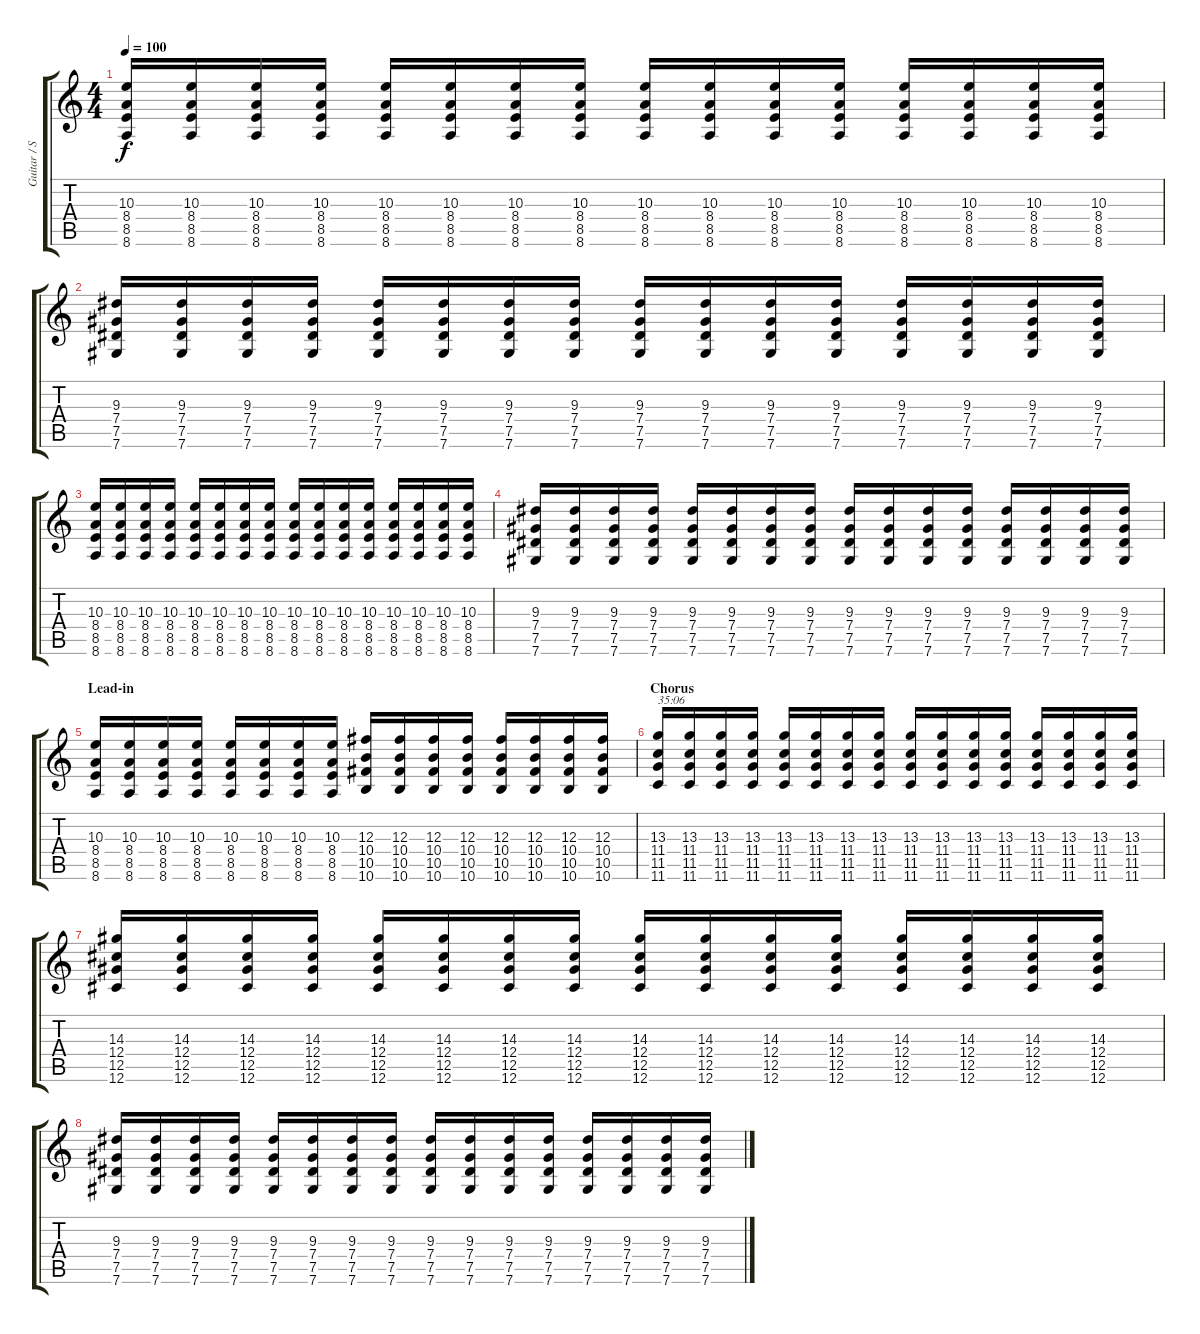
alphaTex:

\track ("Guitar / Stef Carpenter" "Guitar / S") {instrument distortionguitar}
\staff {score tabs}
\tuning (Eb4 Bb3 Gb3 Db3 Ab2 Db2) {hide}
\ts (4 4)
\tempo 100
\clef g2
\ks c
(10.3 8.4 8.5 8.6).16{dy f} (10.3 8.4 8.5 8.6).16 (10.3 8.4 8.5 8.6).16 (10.3 8.4 8.5 8.6).16 (10.3 8.4 8.5 8.6).16 (10.3 8.4 8.5 8.6).16 (10.3 8.4 8.5 8.6).16 (10.3 8.4 8.5 8.6).16 (10.3 8.4 8.5 8.6).16 (10.3 8.4 8.5 8.6).16 (10.3 8.4 8.5 8.6).16 (10.3 8.4 8.5 8.6).16 (10.3 8.4 8.5 8.6).16 (10.3 8.4 8.5 8.6).16 (10.3 8.4 8.5 8.6).16 (10.3 8.4 8.5 8.6).16 |
(9.3 7.4 7.5 7.6).16 (9.3 7.4 7.5 7.6).16 (9.3 7.4 7.5 7.6).16 (9.3 7.4 7.5 7.6).16 (9.3 7.4 7.5 7.6).16 (9.3 7.4 7.5 7.6).16 (9.3 7.4 7.5 7.6).16 (9.3 7.4 7.5 7.6).16 (9.3 7.4 7.5 7.6).16 (9.3 7.4 7.5 7.6).16 (9.3 7.4 7.5 7.6).16 (9.3 7.4 7.5 7.6).16 (9.3 7.4 7.5 7.6).16 (9.3 7.4 7.5 7.6).16 (9.3 7.4 7.5 7.6).16 (9.3 7.4 7.5 7.6).16 |
(10.3 8.4 8.5 8.6).16 (10.3 8.4 8.5 8.6).16 (10.3 8.4 8.5 8.6).16 (10.3 8.4 8.5 8.6).16 (10.3 8.4 8.5 8.6).16 (10.3 8.4 8.5 8.6).16 (10.3 8.4 8.5 8.6).16 (10.3 8.4 8.5 8.6).16 (10.3 8.4 8.5 8.6).16 (10.3 8.4 8.5 8.6).16 (10.3 8.4 8.5 8.6).16 (10.3 8.4 8.5 8.6).16 (10.3 8.4 8.5 8.6).16 (10.3 8.4 8.5 8.6).16 (10.3 8.4 8.5 8.6).16 (10.3 8.4 8.5 8.6).16 |
(9.3 7.4 7.5 7.6).16 (9.3 7.4 7.5 7.6).16 (9.3 7.4 7.5 7.6).16 (9.3 7.4 7.5 7.6).16 (9.3 7.4 7.5 7.6).16 (9.3 7.4 7.5 7.6).16 (9.3 7.4 7.5 7.6).16 (9.3 7.4 7.5 7.6).16 (9.3 7.4 7.5 7.6).16 (9.3 7.4 7.5 7.6).16 (9.3 7.4 7.5 7.6).16 (9.3 7.4 7.5 7.6).16 (9.3 7.4 7.5 7.6).16 (9.3 7.4 7.5 7.6).16 (9.3 7.4 7.5 7.6).16 (9.3 7.4 7.5 7.6).16 |
\section ("" "Lead-in")
(10.3 8.4 8.5 8.6).16 (10.3 8.4 8.5 8.6).16 (10.3 8.4 8.5 8.6).16 (10.3 8.4 8.5 8.6).16 (10.3 8.4 8.5 8.6).16 (10.3 8.4 8.5 8.6).16 (10.3 8.4 8.5 8.6).16 (10.3 8.4 8.5 8.6).16 (12.3 10.4 10.5 10.6).16 (12.3 10.4 10.5 10.6).16 (12.3 10.4 10.5 10.6).16 (12.3 10.4 10.5 10.6).16 (12.3 10.4 10.5 10.6).16 (12.3 10.4 10.5 10.6).16 (12.3 10.4 10.5 10.6).16 (12.3 10.4 10.5 10.6).16 |
\section ("" "Chorus")
(13.3 11.4 11.5 11.6).16{txt "35:06"} (13.3 11.4 11.5 11.6).16 (13.3 11.4 11.5 11.6).16 (13.3 11.4 11.5 11.6).16 (13.3 11.4 11.5 11.6).16 (13.3 11.4 11.5 11.6).16 (13.3 11.4 11.5 11.6).16 (13.3 11.4 11.5 11.6).16 (13.3 11.4 11.5 11.6).16 (13.3 11.4 11.5 11.6).16 (13.3 11.4 11.5 11.6).16 (13.3 11.4 11.5 11.6).16 (13.3 11.4 11.5 11.6).16 (13.3 11.4 11.5 11.6).16 (13.3 11.4 11.5 11.6).16 (13.3 11.4 11.5 11.6).16 |
(14.3 12.4 12.5 12.6).16 (14.3 12.4 12.5 12.6).16 (14.3 12.4 12.5 12.6).16 (14.3 12.4 12.5 12.6).16 (14.3 12.4 12.5 12.6).16 (14.3 12.4 12.5 12.6).16 (14.3 12.4 12.5 12.6).16 (14.3 12.4 12.5 12.6).16 (14.3 12.4 12.5 12.6).16 (14.3 12.4 12.5 12.6).16 (14.3 12.4 12.5 12.6).16 (14.3 12.4 12.5 12.6).16 (14.3 12.4 12.5 12.6).16 (14.3 12.4 12.5 12.6).16 (14.3 12.4 12.5 12.6).16 (14.3 12.4 12.5 12.6).16 |
(9.3 7.4 7.5 7.6).16 (9.3 7.4 7.5 7.6).16 (9.3 7.4 7.5 7.6).16 (9.3 7.4 7.5 7.6).16 (9.3 7.4 7.5 7.6).16 (9.3 7.4 7.5 7.6).16 (9.3 7.4 7.5 7.6).16 (9.3 7.4 7.5 7.6).16 (9.3 7.4 7.5 7.6).16 (9.3 7.4 7.5 7.6).16 (9.3 7.4 7.5 7.6).16 (9.3 7.4 7.5 7.6).16 (9.3 7.4 7.5 7.6).16 (9.3 7.4 7.5 7.6).16 (9.3 7.4 7.5 7.6).16 (9.3 7.4 7.5 7.6).16
